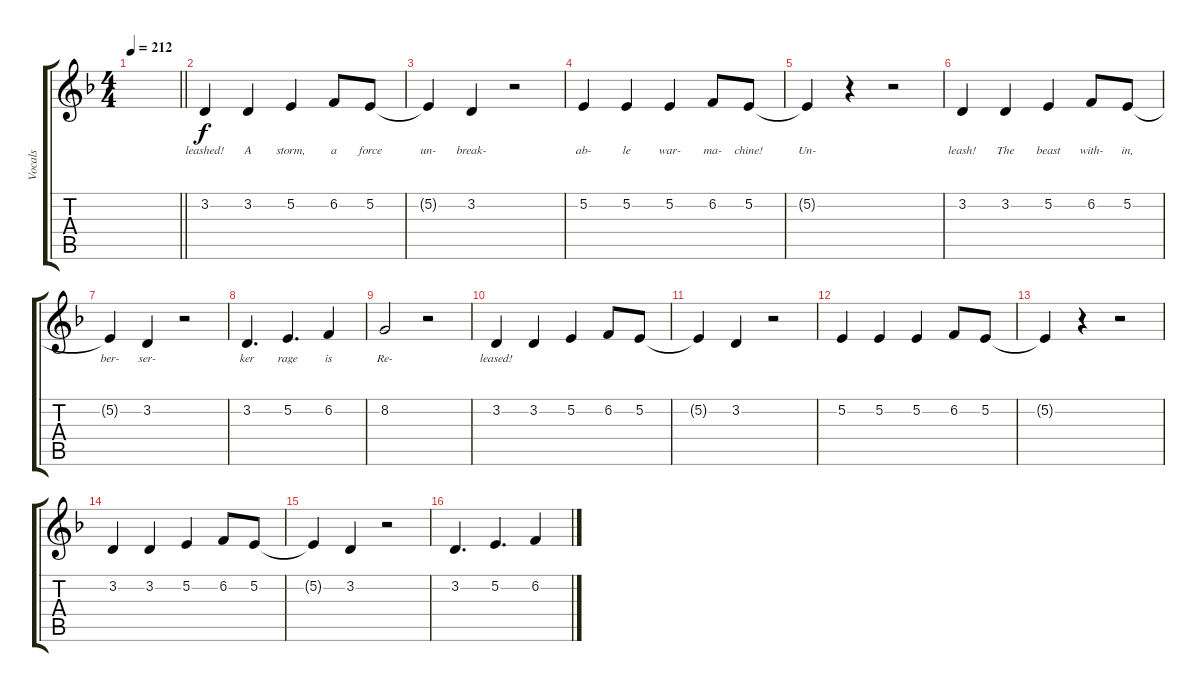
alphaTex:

\track ("Vocals" "Vocals") {instrument oboe}
\staff {score tabs}
\tuning (E4 B3 G3 D3 A2 E2) {hide}
\ts (4 4)
\tempo 212
\clef g2
\barLineRight lightlight
\ks dminor
|
3.2.4{lyrics (0 "leashed!") lyrics (1 "") lyrics (2 "") lyrics (3 "") lyrics (4 "")} 3.2.4{lyrics (0 "A") lyrics (1 "") lyrics (2 "") lyrics (3 "") lyrics (4 "")} 5.2.4{lyrics (0 "storm,") lyrics (1 "") lyrics (2 "") lyrics (3 "") lyrics (4 "")} 6.2.8{lyrics (0 "a") lyrics (1 "") lyrics (2 "") lyrics (3 "") lyrics (4 "")} 5.2.8{lyrics (0 "force") lyrics (1 "") lyrics (2 "") lyrics (3 "") lyrics (4 "")} |
5.2{t}.4{lyrics (0 "un-") lyrics (1 "") lyrics (2 "") lyrics (3 "") lyrics (4 "")} 3.2.4{lyrics (0 "break-") lyrics (1 "") lyrics (2 "") lyrics (3 "") lyrics (4 "")} r.2 |
5.2.4{lyrics (0 "ab-") lyrics (1 "") lyrics (2 "") lyrics (3 "") lyrics (4 "")} 5.2.4{lyrics (0 "le") lyrics (1 "") lyrics (2 "") lyrics (3 "") lyrics (4 "")} 5.2.4{lyrics (0 "war-") lyrics (1 "") lyrics (2 "") lyrics (3 "") lyrics (4 "")} 6.2.8{lyrics (0 "ma-") lyrics (1 "") lyrics (2 "") lyrics (3 "") lyrics (4 "")} 5.2.8{lyrics (0 "chine!") lyrics (1 "") lyrics (2 "") lyrics (3 "") lyrics (4 "")} |
5.2{t}.4{lyrics (0 "Un-") lyrics (1 "") lyrics (2 "") lyrics (3 "") lyrics (4 "")} r.4 r.2 |
3.2.4{lyrics (0 "leash!") lyrics (1 "") lyrics (2 "") lyrics (3 "") lyrics (4 "")} 3.2.4{lyrics (0 "The") lyrics (1 "") lyrics (2 "") lyrics (3 "") lyrics (4 "")} 5.2.4{lyrics (0 "beast") lyrics (1 "") lyrics (2 "") lyrics (3 "") lyrics (4 "")} 6.2.8{lyrics (0 "with-") lyrics (1 "") lyrics (2 "") lyrics (3 "") lyrics (4 "")} 5.2.8{lyrics (0 "in,") lyrics (1 "") lyrics (2 "") lyrics (3 "") lyrics (4 "")} |
5.2{t}.4{lyrics (0 "ber-") lyrics (1 "") lyrics (2 "") lyrics (3 "") lyrics (4 "")} 3.2.4{lyrics (0 "ser-") lyrics (1 "") lyrics (2 "") lyrics (3 "") lyrics (4 "")} r.2 |
3.2.4{d lyrics (0 "ker") lyrics (1 "") lyrics (2 "") lyrics (3 "") lyrics (4 "")} 5.2.4{d lyrics (0 "rage") lyrics (1 "") lyrics (2 "") lyrics (3 "") lyrics (4 "")} 6.2.4{lyrics (0 "is") lyrics (1 "") lyrics (2 "") lyrics (3 "") lyrics (4 "")} |
8.2.2{lyrics (0 "Re-") lyrics (1 "") lyrics (2 "") lyrics (3 "") lyrics (4 "")} r.2 |
3.2.4{lyrics (0 "leased!") lyrics (1 "") lyrics (2 "") lyrics (3 "") lyrics (4 "")} 3.2.4 5.2.4 6.2.8 5.2.8 |
5.2{t}.4 3.2.4 r.2 |
5.2.4 5.2.4 5.2.4 6.2.8 5.2.8 |
5.2{t}.4 r.4 r.2 |
3.2.4 3.2.4 5.2.4 6.2.8 5.2.8 |
5.2{t}.4 3.2.4 r.2 |
3.2.4{d} 5.2.4{d} 6.2.4
